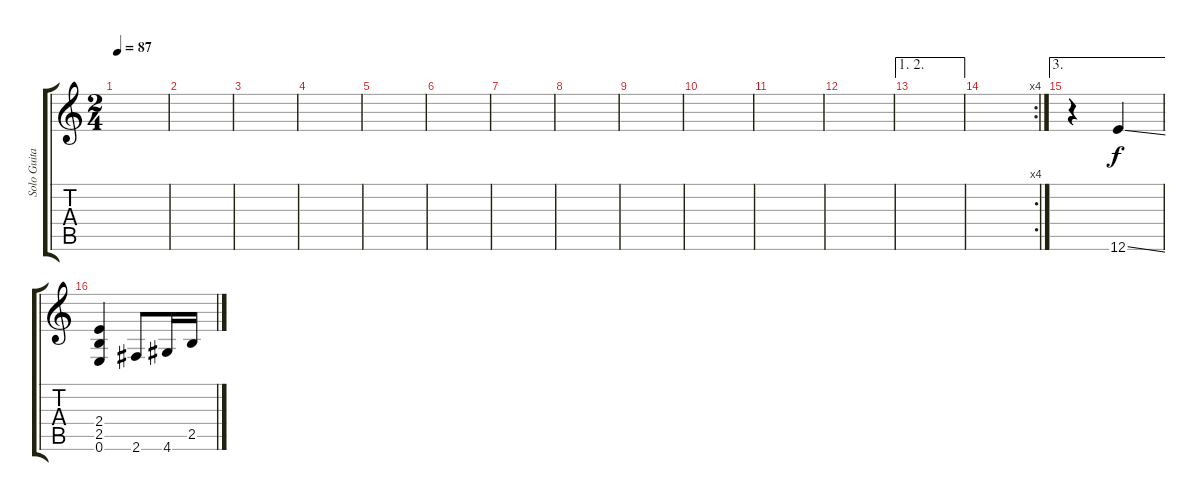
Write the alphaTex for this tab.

\track ("Solo Guitar" "Solo Guita") {instrument overdrivenguitar}
\staff {score tabs}
\tuning (E4 B3 G3 D3 A2 E2) {hide}
\ts (2 4)
\tempo 87
\clef g2
\ks c
|
|
|
|
|
|
|
|
|
|
|
|
\ae (1 2)
|
\rc 4
|
\ae 3
r.4 12.6{ss}.4 |
(2.4 2.5 0.6).4{dy f} 2.6.8 4.6.16 2.5.16
